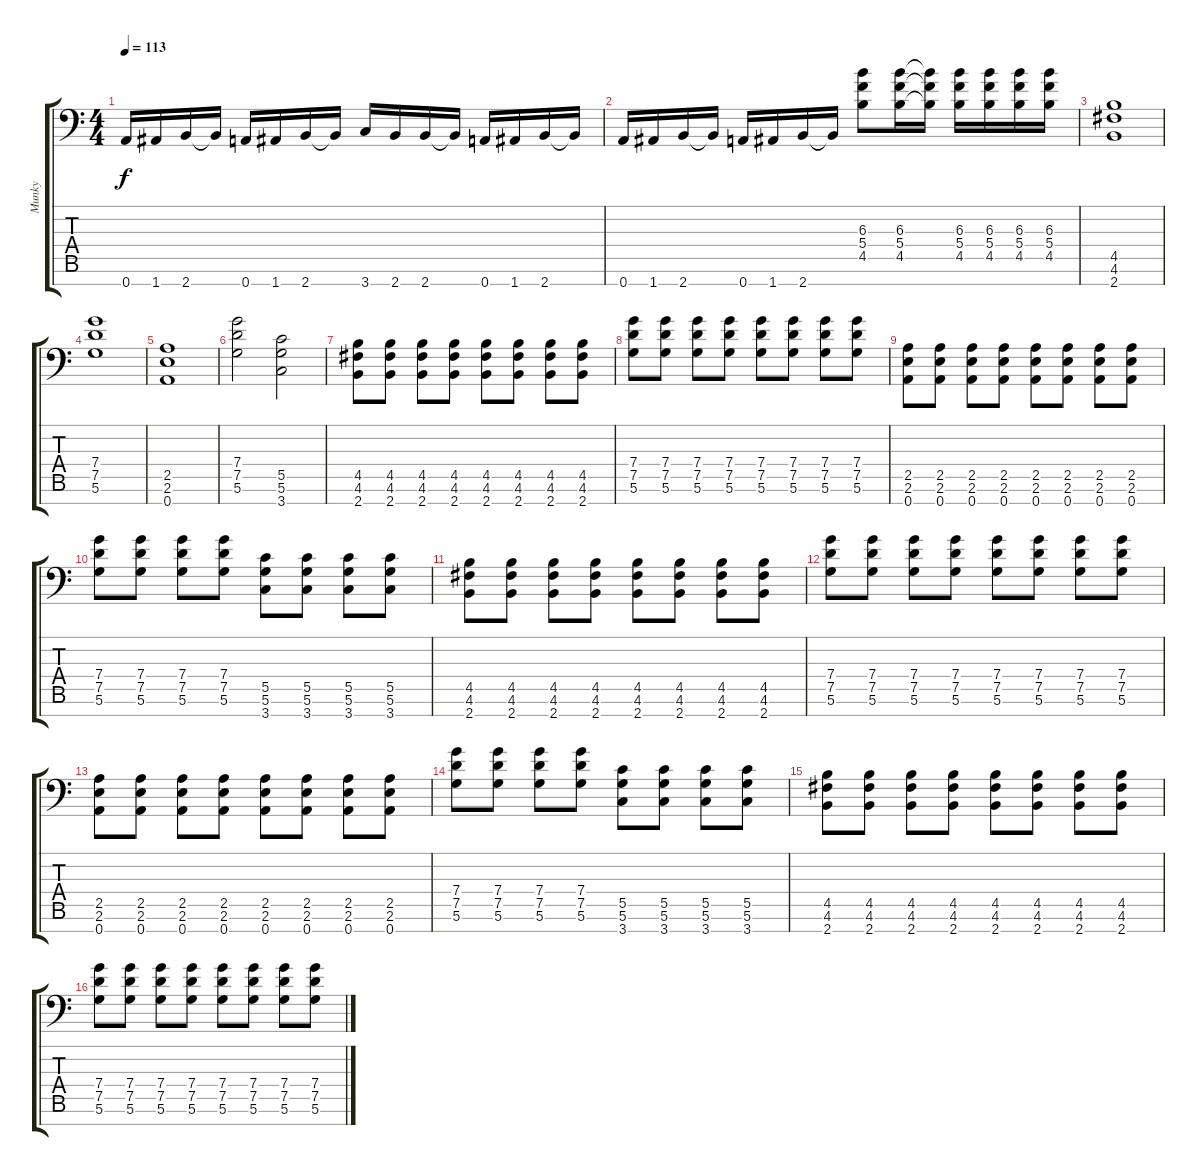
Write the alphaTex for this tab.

\track ("Munky" "Munky") {instrument distortionguitar}
\staff {score tabs}
\tuning (D4 A3 F3 C3 G2 D2 A1) {hide}
\ts (4 4)
\tempo 113
\clef f4
\ks c
0.7.16{dy f} 1.7.16 2.7.16 2.7{t}.16 0.7.16 1.7.16 2.7.16 2.7{t}.16 3.7.16 2.7.16 2.7.16 2.7{t}.16 0.7.16 1.7.16 2.7.16 2.7{t}.16 |
0.7.16 1.7.16 2.7.16 2.7{t}.16 0.7.16 1.7.16 2.7.16 2.7{t}.16 (6.3 5.4 4.5).8 (6.3 5.4 4.5).16 (6.3{t} 5.4{t} 4.5{t}).16 (6.3 5.4 4.5).16 (6.3 5.4 4.5).16 (6.3 5.4 4.5).16 (6.3 5.4 4.5).16 |
(4.5 4.6 2.7).1 |
(7.4 7.5 5.6).1 |
(2.5 2.6 0.7).1 |
(7.4 7.5 5.6).2 (5.5 5.6 3.7).2 |
(4.5 4.6 2.7).8 (4.5 4.6 2.7).8 (4.5 4.6 2.7).8 (4.5 4.6 2.7).8 (4.5 4.6 2.7).8 (4.5 4.6 2.7).8 (4.5 4.6 2.7).8 (4.5 4.6 2.7).8 |
(7.4 7.5 5.6).8 (7.4 7.5 5.6).8 (7.4 7.5 5.6).8 (7.4 7.5 5.6).8 (7.4 7.5 5.6).8 (7.4 7.5 5.6).8 (7.4 7.5 5.6).8 (7.4 7.5 5.6).8 |
(2.5 2.6 0.7).8 (2.5 2.6 0.7).8 (2.5 2.6 0.7).8 (2.5 2.6 0.7).8 (2.5 2.6 0.7).8 (2.5 2.6 0.7).8 (2.5 2.6 0.7).8 (2.5 2.6 0.7).8 |
(7.4 7.5 5.6).8 (7.4 7.5 5.6).8 (7.4 7.5 5.6).8 (7.4 7.5 5.6).8 (5.5 5.6 3.7).8 (5.5 5.6 3.7).8 (5.5 5.6 3.7).8 (5.5 5.6 3.7).8 |
(4.5 4.6 2.7).8 (4.5 4.6 2.7).8 (4.5 4.6 2.7).8 (4.5 4.6 2.7).8 (4.5 4.6 2.7).8 (4.5 4.6 2.7).8 (4.5 4.6 2.7).8 (4.5 4.6 2.7).8 |
(7.4 7.5 5.6).8 (7.4 7.5 5.6).8 (7.4 7.5 5.6).8 (7.4 7.5 5.6).8 (7.4 7.5 5.6).8 (7.4 7.5 5.6).8 (7.4 7.5 5.6).8 (7.4 7.5 5.6).8 |
(2.5 2.6 0.7).8 (2.5 2.6 0.7).8 (2.5 2.6 0.7).8 (2.5 2.6 0.7).8 (2.5 2.6 0.7).8 (2.5 2.6 0.7).8 (2.5 2.6 0.7).8 (2.5 2.6 0.7).8 |
(7.4 7.5 5.6).8 (7.4 7.5 5.6).8 (7.4 7.5 5.6).8 (7.4 7.5 5.6).8 (5.5 5.6 3.7).8 (5.5 5.6 3.7).8 (5.5 5.6 3.7).8 (5.5 5.6 3.7).8 |
(4.5 4.6 2.7).8 (4.5 4.6 2.7).8 (4.5 4.6 2.7).8 (4.5 4.6 2.7).8 (4.5 4.6 2.7).8 (4.5 4.6 2.7).8 (4.5 4.6 2.7).8 (4.5 4.6 2.7).8 |
(7.4 7.5 5.6).8 (7.4 7.5 5.6).8 (7.4 7.5 5.6).8 (7.4 7.5 5.6).8 (7.4 7.5 5.6).8 (7.4 7.5 5.6).8 (7.4 7.5 5.6).8 (7.4 7.5 5.6).8
